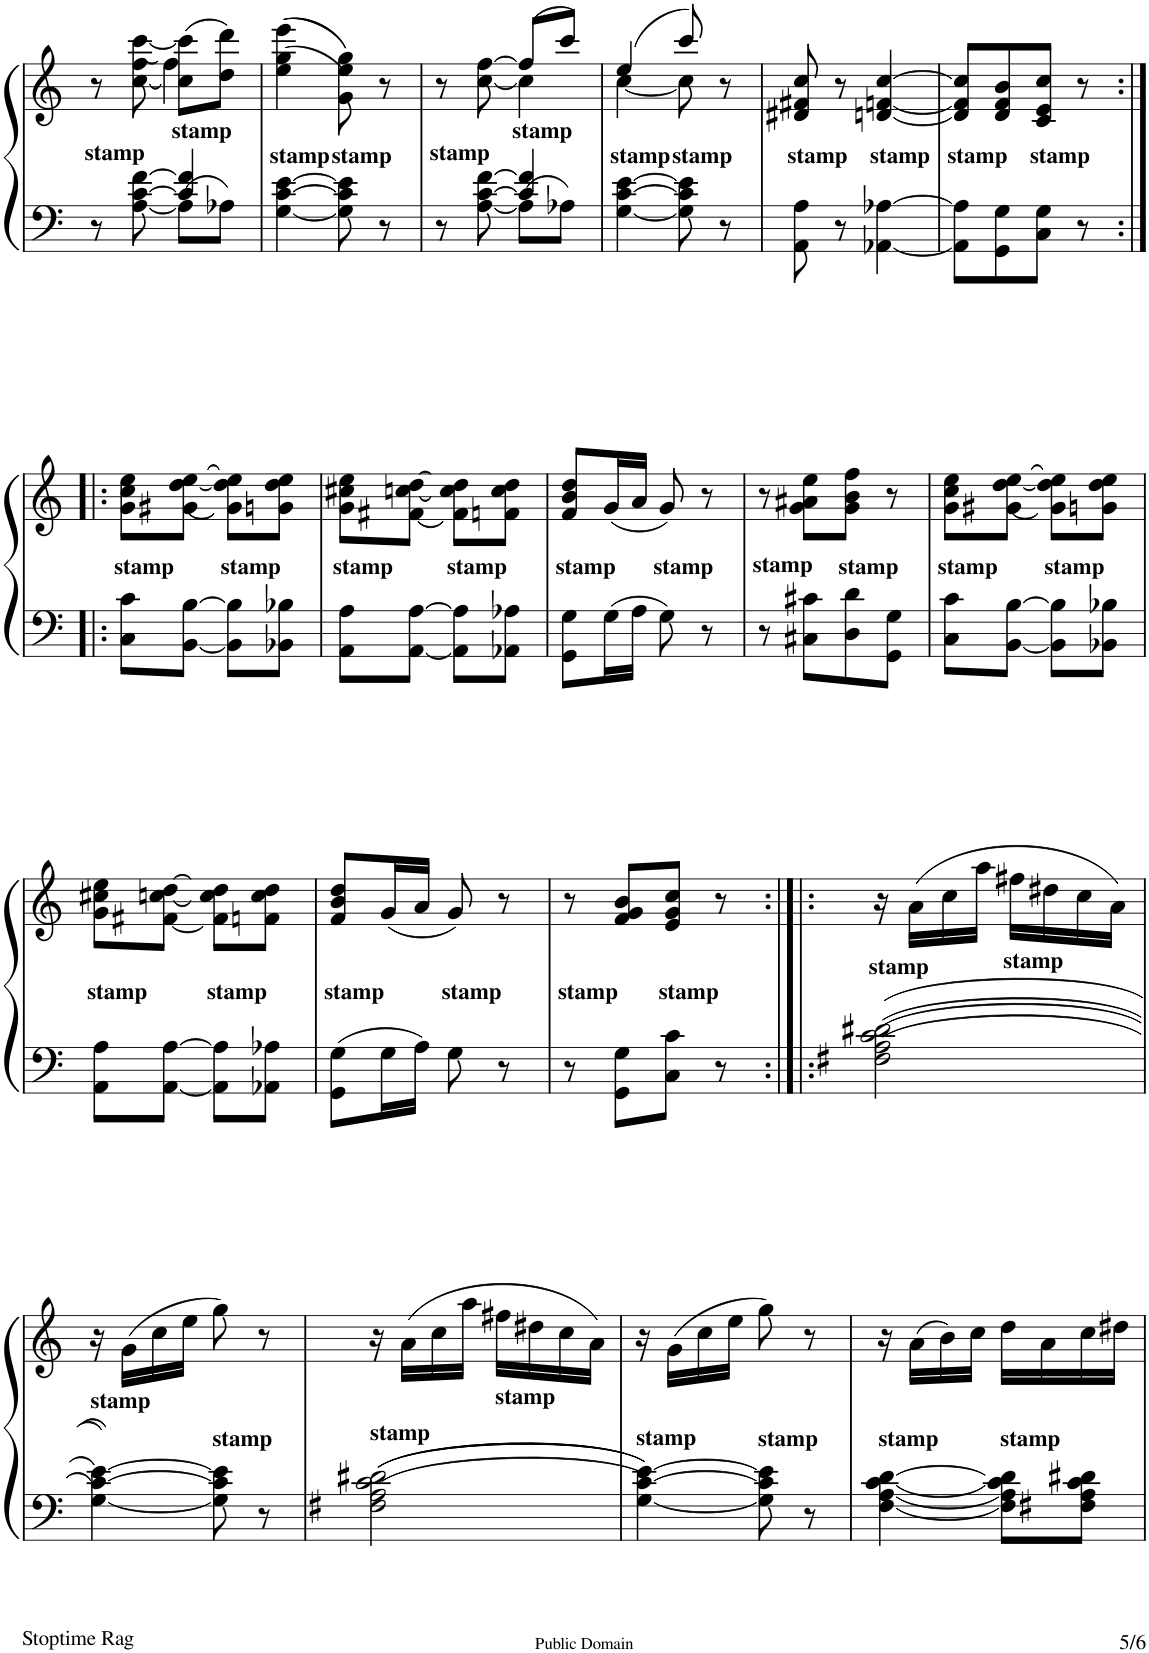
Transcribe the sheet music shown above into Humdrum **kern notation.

**kern	**kern
*part1	*part1
*staff2	*staff1
*I"Piano	*
*I'Pno	*
!!LO:PB:g=z
*clefF4	*clefG2
*k[]	*k[]
*M2/4	*M2/4
=59	=59
*^	*^
!LO:TX:a:B:t=stamp	!	!	!
8r	4ryy	8r	4ryy
[8A\ [8c\ [8f\	.	[8cc\ [8ff\ [8ccc\	.
!LO:TX:a:B:t=stamp	!	!	!
8A\L]	4c/] 4f/]	(8cc\] 8ccc\]L	4ff\]
8A-X\J	.	8dd\ 8ddd\J)	.
*v	*v	*	*
*	*v	*v
=60	=60
!LO:TX:a:B:t=stamp	!
[4G\ [4c\ [4e\	(((4ee\ 4gg\ 4eee\
!LO:TX:a:B:t=stamp	!
8G\] 8c\] 8e\]	8g\ 8ee\ 8gg\)))
8r	8r
=61	=61
*^	*^
!LO:TX:a:B:t=stamp	!	!	!
8r	4ryy	8r	4ryy
[8A\ [8c\ [8f\	.	[8cc\ [8ff\	.
!LO:TX:a:B:t=stamp	!	!	!
8A\L]	4c/] 4f/]	(8ff/L]	4cc\]
8A-X\J	.	8ccc/J)	.
*v	*v	*	*
=62	=62	=62
!LO:TX:a:B:t=stamp	!	!
[4G\ [4c\ [4e\	(4ee/	[4cc\
!LO:TX:a:B:t=stamp	!	!
8G\] 8c\] 8e\]	8ccc/)	8cc\]
8r	8r	8ryy
=63	=63	=63
!LO:TX:a:B:t=stamp	!	!
*	*v	*v
8AA\ 8A\	8d#X/ 8f#X/ 8cc/
8r	8r
!LO:TX:a:B:t=stamp	!
[4AA-X\ [4A-X\	[4dn/ [4fn/ [4cc/
=64	=64
!LO:TX:a:B:t=stamp	!
8AA-\] 8A-\]L	8d/] 8f/] 8cc/]L
8GG\ 8G\	8d/ 8f/ 8b/
!LO:TX:a:B:t=stamp	!
8C\ 8G\J	8c/ 8e/ 8cc/J
8r	8r
!!LO:LB:g=z
=65:|!|:	=65:|!|:
!LO:TX:a:B:t=stamp	!
8C\ 8c\L	8g\ 8cc\ 8ee\L
[8BB\ [8B\J	[8g#X\ [8dd\ [8ee\J
!LO:TX:a:B:t=stamp	!
8BB\] 8B\]L	8g#\] 8dd\] 8ee\]L
8BB-X\ 8B-X\J	8gn\ 8dd\ 8ee\J
=66	=66
!LO:TX:a:B:t=stamp	!
8AA\ 8A\L	8g\ 8cc#X\ 8ee\L
[8AA\ [8A\J	[8f#X\ [8ccn\ [8dd\J
!LO:TX:a:B:t=stamp	!
8AA\] 8A\]L	8f#\] 8cc\] 8dd\]L
8AA-X\ 8A-X\J	8fn\ 8cc\ 8dd\J
=67	=67
!LO:TX:a:B:t=stamp	!
8GG\ 8G\L	8f/ 8b/ 8dd/L
16G\L	(16g/L
16A\JJ	16a/JJ
!LO:TX:a:B:t=stamp	!
8G\	8g/)
8r	8r
=68	=68
!LO:TX:a:B:t=stamp	!
8r	8r
8C#X\ 8c#X\L	8g\ 8a#X\ 8ee\L
!LO:TX:a:B:t=stamp	!
8D\ 8d\	8g\ 8b\ 8ff\J
8GG\ 8G\J	8r
=69	=69
!LO:TX:a:B:t=stamp	!
8C\ 8c\L	8g\ 8cc\ 8ee\L
[8BB\ [8B\J	[8g#X\ [8dd\ [8ee\J
!LO:TX:a:B:t=stamp	!
8BB\] 8B\]L	8g#\] 8dd\] 8ee\]L
8BB-X\ 8B-X\J	8gn\ 8dd\ 8ee\J
!!LO:LB:g=z
=70	=70
!LO:TX:a:B:t=stamp	!
8AA\ 8A\L	8g\ 8cc#X\ 8ee\L
[8AA\ [8A\J	[8f#X\ [8ccn\ [8dd\J
!LO:TX:a:B:t=stamp	!
8AA\] 8A\]L	8f#\] 8cc\] 8dd\]L
8AA-X\ 8A-X\J	8fn\ 8cc\ 8dd\J
=71	=71
!LO:TX:a:B:t=stamp	!
8GG\ 8G\L	8f/ 8b/ 8dd/L
16G\L	(16g/L
16A\JJ	16a/JJ
!LO:TX:a:B:t=stamp	!
8G\	8g/)
8r	8r
=72	=72
!LO:TX:a:B:t=stamp	!
8r	8r
8GG\ 8G\L	8f/ 8g/ 8b/L
!LO:TX:a:B:t=stamp	!
8C\ 8c\J	8e/ 8g/ 8cc/J
8r	8r
=73:|!|:	=73:|!|:
!LO:TX:a:B:t=stamp	!
2F#X\ 2A\ 2c\ 2d#X\	16r
.	(16a\LL
.	16cc\
.	16aa\JJ
!	!LO:TX:b:B:t=stamp
.	16ff#X\LL
.	16dd#X\
.	16cc\
.	16a\JJ)
!!LO:LB:g=z
=74	=74
!LO:TX:a:B:t=stamp	!
[4G\ [4c\ [4e\	16r
.	(16g\LL
.	16cc\
.	16ee\JJ
!LO:TX:a:B:t=stamp	!
8G\] 8c\] 8e\]	8gg\)
8r	8r
=75	=75
!LO:TX:a:B:t=stamp	!
2F#X\ 2A\ 2c\ 2d#X\	16r
.	(16a\LL
.	16cc\
.	16aa\JJ
!	!LO:TX:b:B:t=stamp
.	16ff#X\LL
.	16dd#X\
.	16cc\
.	16a\JJ)
=76	=76
!LO:TX:a:B:t=stamp	!
[4G\ [4c\ [4e\	16r
.	(16g\LL
.	16cc\
.	16ee\JJ
!LO:TX:a:B:t=stamp	!
8G\] 8c\] 8e\]	8gg\)
8r	8r
=77	=77
!LO:TX:a:B:t=stamp	!
[4F\ [4A\ [4c\ [4d\	16r
.	(16a\LL
.	16b\)
.	16cc\JJ
!LO:TX:a:B:t=stamp	!
8F\] 8A\] 8c\] 8d\]L	16dd\LL
.	16a\
8F#X\ 8A\ 8c\ 8d#X\J	16cc\
.	16dd#X\JJ
=	=
*-	*-
